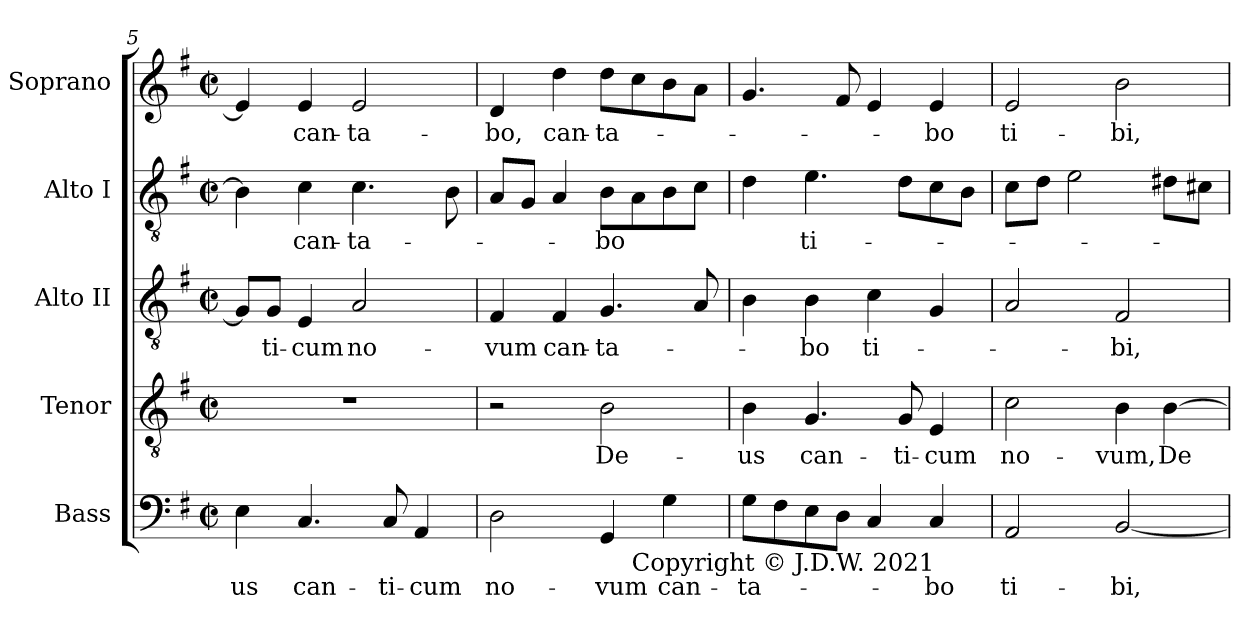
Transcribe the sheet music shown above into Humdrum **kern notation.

**kern	**text	**kern	**text	**kern	**text	**kern	**text	**kern	**text
*part5	*part5	*part4	*part4	*part3	*part3	*part2	*part2	*part1	*part1
*staff5	*staff5	*staff4	*staff4	*staff3	*staff3	*staff2	*staff2	*staff1	*staff1
*I"Bass	*	*I"Tenor	*	*I"Alto II	*	*I"Alto I	*	*I"Soprano	*
*	*	*	*	*I'T. II	*	*I'T.	*	*I'A.	*
!!LO:LB:g=z
*clefF4	*	*clefGv2	*	*clefGv2	*	*clefGv2	*	*clefG2	*
*	*	*	*	*ITrd7c12	*	*ITrd7c12	*	*	*
*k[f#]	*	*k[f#]	*	*k[f#]	*	*k[f#]	*	*k[f#]	*
*G:	*	*G:	*	*G:	*	*G:	*	*G:	*
*M2/2	*	*M2/2	*	*M2/2	*	*M2/2	*	*M2/2	*
*met(c|)	*	*met(c|)	*	*met(c|)	*	*met(c|)	*	*met(c|)	*
=5	=5	=5	=5	=5	=5	=5	=5	=5	=5
!	!LO:LY:b:color=#000000	!	!	!	!	!	!	!	!
4Ei\	-us	1r	.	8GGi/L]	.	4BBi\]	.	4ei/]	.
!	!	!	!	!	!LO:LY:b:color=#000000	!	!	!	!
.	.	.	.	8GGi/J	-ti-	.	.	.	.
!	!LO:LY:b:color=#000000	!	!	!	!	!	!	!	!
!	!	!	!	!	!LO:LY:b:color=#000000	!	!	!	!
!	!	!	!	!	!	!	!LO:LY:b:color=#000000	!	!
!	!	!	!	!	!	!	!	!	!LO:LY:b:color=#000000
4.Ci/	can-	.	.	4EEi/	-cum	4Ci\	can-	4ei/	can-
!	!	!	!	!	!LO:LY:b:color=#000000	!	!	!	!
!	!	!	!	!	!	!	!LO:LY:b:color=#000000	!	!
!	!	!	!	!	!	!	!	!	!LO:LY:b:color=#000000
.	.	.	.	2AAi/	no-	4.Ci\	-ta-	2ei/	-ta-
!	!LO:LY:b:color=#000000	!	!	!	!	!	!	!	!
8Ci/	-ti-	.	.	.	.	.	.	.	.
!	!LO:LY:b:color=#000000	!	!	!	!	!	!	!	!
4AAi/	-cum	.	.	.	.	.	.	.	.
.	.	.	.	.	.	8BBi\	.	.	.
=6	=6	=6	=6	=6	=6	=6	=6	=6	=6
!	!LO:LY:b:color=#000000	!	!	!	!	!	!	!	!
!	!	!	!	!	!LO:LY:b:color=#000000	!	!	!	!
!	!	!	!	!	!	!	!	!	!LO:LY:b:color=#000000
*^	*	*	*	*	*	*	*	*	*
2Di\	2ryy	no-	2r	.	4FF#i/	-vum	8AAi/L	.	4di/	-bo,
.	.	.	.	.	.	.	8GGi/J	.	.	.
!	!	!	!	!	!	!LO:LY:b:color=#000000	!	!	!	!
!	!	!	!	!	!	!	!	!	!	!LO:LY:b:color=#000000
.	.	.	.	.	4FF#i/	can-	4AAi/	.	4ddi\	can-
!	!	!LO:LY:b:color=#000000	!	!	!	!	!	!	!	!
!	!	!	!	!LO:LY:b:color=#000000	!	!	!	!	!	!
!	!	!	!	!	!	!LO:LY:b:color=#000000	!	!	!	!
!	!	!	!	!	!	!	!	!LO:LY:b:color=#000000	!	!
!	!	!	!	!	!	!	!	!	!	!LO:LY:b:color=#000000
4GGi/	8ryy	-vum	2Bi\	De-	4.GGi/	-ta-	8BBi\L	-bo	8ddi\L	-ta-
!	!LO:TX:b:t=Copyright © J.D.W. 2021	!	!	!	!	!	!	!	!	!
.	4.ryy	.	.	.	.	.	8AAi\	.	8cci\	.
!	!	!LO:LY:b:color=#000000	!	!	!	!	!	!	!	!
4Gi\	.	can-	.	.	.	.	8BBi\	.	8bi\	.
.	.	.	.	.	8AAi/	.	8Ci\J	.	8ai\J	.
*v	*v	*	*	*	*	*	*	*	*	*
=7	=7	=7	=7	=7	=7	=7	=7	=7	=7
*^	*	*	*	*	*	*	*	*	*
!	!	!LO:LY:b:color=#000000	!	!	!	!	!	!	!	!
*v	*v	*	*	*	*	*	*	*	*	*
*^	*	*	*	*	*	*	*	*	*
!	!	!	!	!LO:LY:b:color=#000000	!	!	!	!	!	!
*v	*v	*	*	*	*	*	*	*	*	*
8Gi\L	-ta-	4Bi\	-us	4BBi\	.	4Di\	.	4.gi/	.
8F#i\	.	.	.	.	.	.	.	.	.
!	!	!	!LO:LY:b:color=#000000	!	!	!	!	!	!
!	!	!	!	!	!LO:LY:b:color=#000000	!	!	!	!
!	!	!	!	!	!	!	!LO:LY:b:color=#000000	!	!
8Ei\	.	4.Gi/	can-	4BBi\	-bo	4.Ei\	ti-	.	.
8Di\J	.	.	.	.	.	.	.	8f#i/	.
!	!	!	!	!	!LO:LY:b:color=#000000	!	!	!	!
4Ci/	.	.	.	4Ci\	ti-	.	.	4ei/	.
!	!	!	!LO:LY:b:color=#000000	!	!	!	!	!	!
.	.	8Gi/	-ti-	.	.	8Di\L	.	.	.
!	!LO:LY:b:color=#000000	!	!	!	!	!	!	!	!
!	!	!	!LO:LY:b:color=#000000	!	!	!	!	!	!
!	!	!	!	!	!	!	!	!	!LO:LY:b:color=#000000
4Ci/	-bo	4Ei/	-cum	4GGi/	.	8Ci\	.	4ei/	-bo
.	.	.	.	.	.	8BBi\J	.	.	.
=8	=8	=8	=8	=8	=8	=8	=8	=8	=8
!	!LO:LY:b:color=#000000	!	!	!	!	!	!	!	!
!	!	!	!LO:LY:b:color=#000000	!	!	!	!	!	!
!	!	!	!	!	!	!	!	!	!LO:LY:b:color=#000000
2AAi/	ti-	2ci\	no-	2AAi/	.	8Ci\L	.	2ei/	ti-
.	.	.	.	.	.	8Di\J	.	.	.
.	.	.	.	.	.	2Ei\	.	.	.
!	!LO:LY:b:color=#000000	!	!	!	!	!	!	!	!
!	!	!	!LO:LY:b:color=#000000	!	!	!	!	!	!
!	!	!	!	!	!LO:LY:b:color=#000000	!	!	!	!
!	!	!	!	!	!	!	!	!	!LO:LY:b:color=#000000
[<2BBi/	-bi,	4Bi\	-vum,	2FF#i/	-bi,	.	.	2bi\	-bi,
!	!	!	!LO:LY:b:color=#000000	!	!	!	!	!	!
.	.	[>4Bi\	De-	.	.	8D#Xi\L	.	.	.
.	.	.	.	.	.	8C#Xi\J	.	.	.
=	=	=	=	=	=	=	=	=	=
*-	*-	*-	*-	*-	*-	*-	*-	*-	*-
